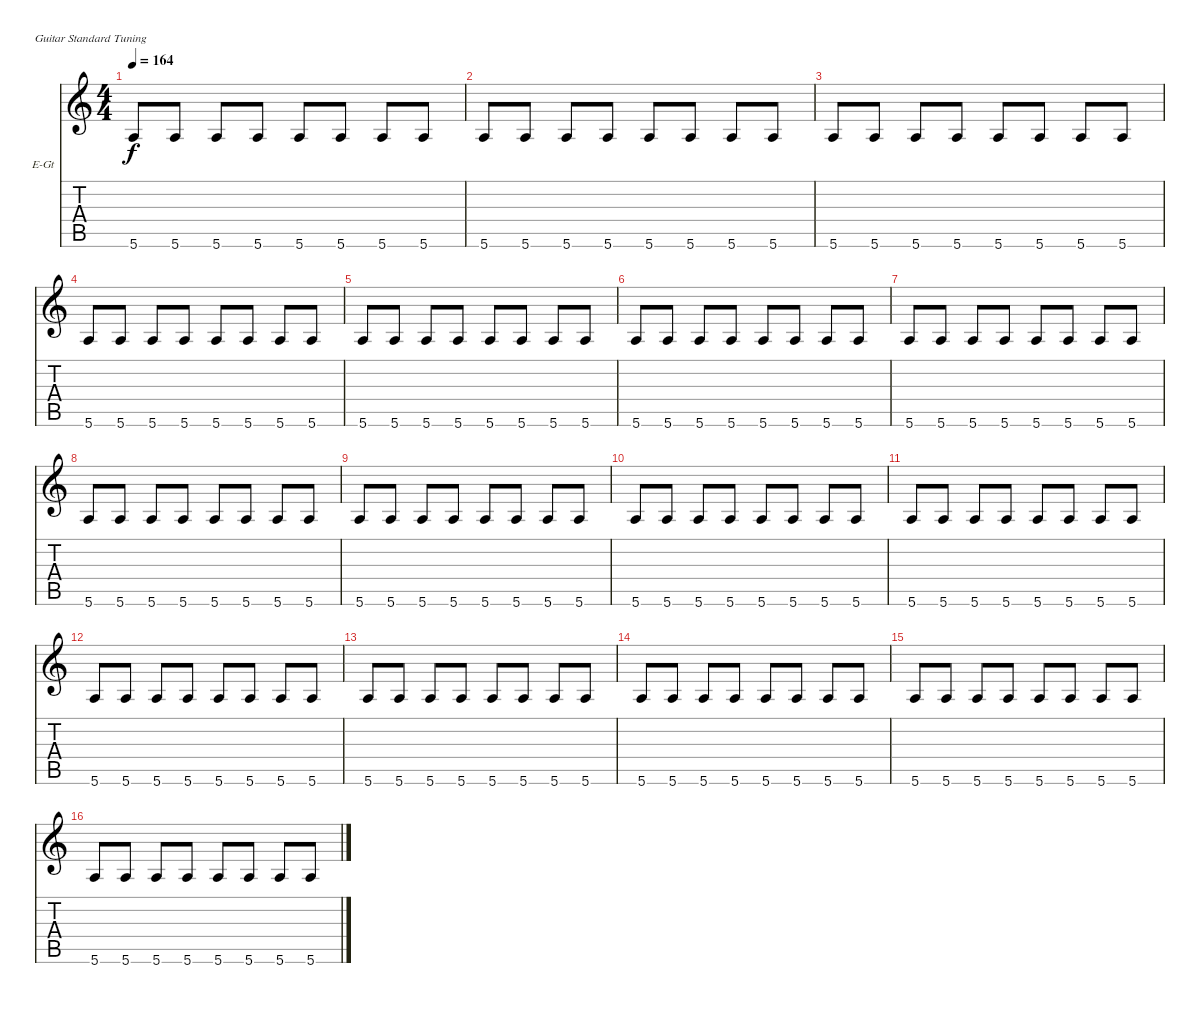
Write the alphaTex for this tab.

\defaultSystemsLayout 4
\bracketExtendMode nobrackets
\firstSystemTrackNameOrientation horizontal
\otherSystemsTrackNameOrientation horizontal
\track ("Eddie Vedder" "E-Gt") {instrument electricguitarclean}
\staff {score tabs}
\tuning (E4 B3 G3 D3 A2 E2)
\ts (4 4)
\tempo 164
\clef g2
\ks c
5.6.8{dy f} 5.6.8 5.6.8 5.6.8 5.6.8 5.6.8 5.6.8 5.6.8 |
5.6.8 5.6.8 5.6.8 5.6.8 5.6.8 5.6.8 5.6.8 5.6.8 |
5.6.8 5.6.8 5.6.8 5.6.8 5.6.8 5.6.8 5.6.8 5.6.8 |
5.6.8 5.6.8 5.6.8 5.6.8 5.6.8 5.6.8 5.6.8 5.6.8 |
5.6.8 5.6.8 5.6.8 5.6.8 5.6.8 5.6.8 5.6.8 5.6.8 |
5.6.8 5.6.8 5.6.8 5.6.8 5.6.8 5.6.8 5.6.8 5.6.8 |
5.6.8 5.6.8 5.6.8 5.6.8 5.6.8 5.6.8 5.6.8 5.6.8 |
5.6.8 5.6.8 5.6.8 5.6.8 5.6.8 5.6.8 5.6.8 5.6.8 |
5.6.8 5.6.8 5.6.8 5.6.8 5.6.8 5.6.8 5.6.8 5.6.8 |
5.6.8 5.6.8 5.6.8 5.6.8 5.6.8 5.6.8 5.6.8 5.6.8 |
5.6.8 5.6.8 5.6.8 5.6.8 5.6.8 5.6.8 5.6.8 5.6.8 |
5.6.8 5.6.8 5.6.8 5.6.8 5.6.8 5.6.8 5.6.8 5.6.8 |
5.6.8 5.6.8 5.6.8 5.6.8 5.6.8 5.6.8 5.6.8 5.6.8 |
5.6.8 5.6.8 5.6.8 5.6.8 5.6.8 5.6.8 5.6.8 5.6.8 |
5.6.8 5.6.8 5.6.8 5.6.8 5.6.8 5.6.8 5.6.8 5.6.8 |
5.6.8 5.6.8 5.6.8 5.6.8 5.6.8 5.6.8 5.6.8 5.6.8
